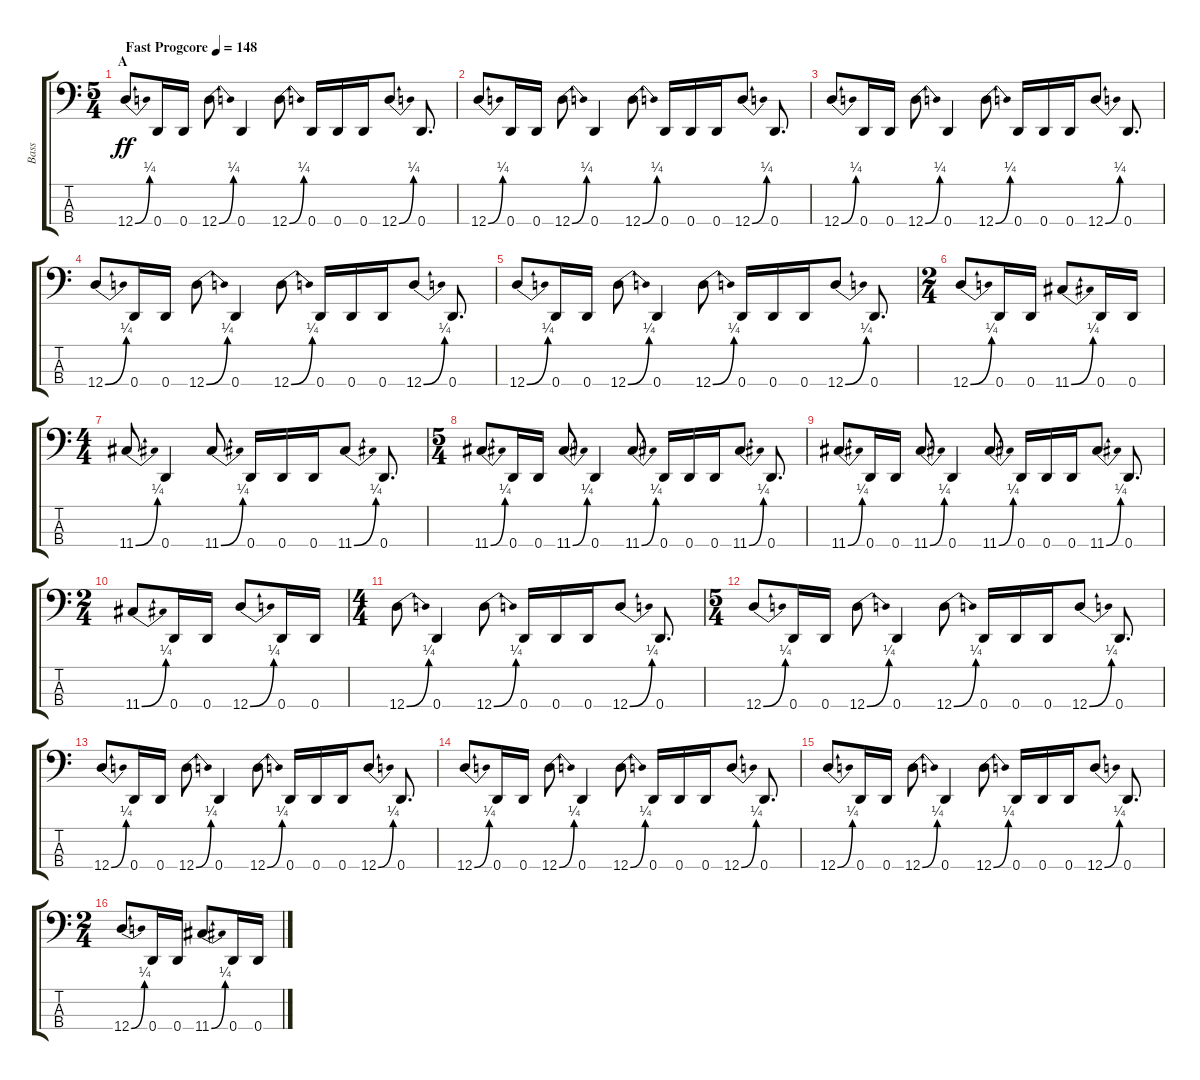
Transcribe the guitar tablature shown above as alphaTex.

\track ("Bass" "Bass") {instrument electricbasspick}
\staff {score tabs}
\tuning (G2 D2 A1 D1) {hide}
\ts (5 4)
\section ("" "A")
\tempo (148 "Fast Progcore")
\clef f4
\ks c
12.4{be (bend 0 0 60 1)}.8{dy ff instrument electricbasspick} 0.4.16 0.4.16 12.4{be (bend 0 0 60 1)}.8 0.4.4 12.4{be (bend 0 0 60 1)}.8 0.4.16 0.4.16 0.4.16 12.4{be (bend 0 0 60 1)}.8 0.4.8{d} |
12.4{be (bend 0 0 60 1)}.8 0.4.16 0.4.16 12.4{be (bend 0 0 60 1)}.8 0.4.4 12.4{be (bend 0 0 60 1)}.8 0.4.16 0.4.16 0.4.16 12.4{be (bend 0 0 60 1)}.8 0.4.8{d} |
12.4{be (bend 0 0 60 1)}.8 0.4.16 0.4.16 12.4{be (bend 0 0 60 1)}.8 0.4.4 12.4{be (bend 0 0 60 1)}.8 0.4.16 0.4.16 0.4.16 12.4{be (bend 0 0 60 1)}.8 0.4.8{d} |
12.4{be (bend 0 0 60 1)}.8 0.4.16 0.4.16 12.4{be (bend 0 0 60 1)}.8 0.4.4 12.4{be (bend 0 0 60 1)}.8 0.4.16 0.4.16 0.4.16 12.4{be (bend 0 0 60 1)}.8 0.4.8{d} |
12.4{be (bend 0 0 60 1)}.8 0.4.16 0.4.16 12.4{be (bend 0 0 60 1)}.8 0.4.4 12.4{be (bend 0 0 60 1)}.8 0.4.16 0.4.16 0.4.16 12.4{be (bend 0 0 60 1)}.8 0.4.8{d} |
\ts (2 4)
12.4{be (bend 0 0 60 1)}.8 0.4.16 0.4.16 11.4{be (bend 0 0 60 1)}.8 0.4.16 0.4.16 |
\ts (4 4)
11.4{be (bend 0 0 60 1)}.8 0.4.4 11.4{be (bend 0 0 60 1)}.8 0.4.16 0.4.16 0.4.16 11.4{be (bend 0 0 60 1)}.8 0.4.8{d} |
\ts (5 4)
11.4{be (bend 0 0 60 1)}.8 0.4.16 0.4.16 11.4{be (bend 0 0 60 1)}.8 0.4.4 11.4{be (bend 0 0 60 1)}.8 0.4.16 0.4.16 0.4.16 11.4{be (bend 0 0 60 1)}.8 0.4.8{d} |
11.4{be (bend 0 0 60 1)}.8 0.4.16 0.4.16 11.4{be (bend 0 0 60 1)}.8 0.4.4 11.4{be (bend 0 0 60 1)}.8 0.4.16 0.4.16 0.4.16 11.4{be (bend 0 0 60 1)}.8 0.4.8{d} |
\ts (2 4)
11.4{be (bend 0 0 60 1)}.8 0.4.16 0.4.16 12.4{be (bend 0 0 60 1)}.8 0.4.16 0.4.16 |
\ts (4 4)
12.4{be (bend 0 0 60 1)}.8 0.4.4 12.4{be (bend 0 0 60 1)}.8 0.4.16 0.4.16 0.4.16 12.4{be (bend 0 0 60 1)}.8 0.4.8{d} |
\ts (5 4)
12.4{be (bend 0 0 60 1)}.8 0.4.16 0.4.16 12.4{be (bend 0 0 60 1)}.8 0.4.4 12.4{be (bend 0 0 60 1)}.8 0.4.16 0.4.16 0.4.16 12.4{be (bend 0 0 60 1)}.8 0.4.8{d} |
12.4{be (bend 0 0 60 1)}.8 0.4.16 0.4.16 12.4{be (bend 0 0 60 1)}.8 0.4.4 12.4{be (bend 0 0 60 1)}.8 0.4.16 0.4.16 0.4.16 12.4{be (bend 0 0 60 1)}.8 0.4.8{d} |
12.4{be (bend 0 0 60 1)}.8 0.4.16 0.4.16 12.4{be (bend 0 0 60 1)}.8 0.4.4 12.4{be (bend 0 0 60 1)}.8 0.4.16 0.4.16 0.4.16 12.4{be (bend 0 0 60 1)}.8 0.4.8{d} |
12.4{be (bend 0 0 60 1)}.8 0.4.16 0.4.16 12.4{be (bend 0 0 60 1)}.8 0.4.4 12.4{be (bend 0 0 60 1)}.8 0.4.16 0.4.16 0.4.16 12.4{be (bend 0 0 60 1)}.8 0.4.8{d} |
\ts (2 4)
12.4{be (bend 0 0 60 1)}.8 0.4.16 0.4.16 11.4{be (bend 0 0 60 1)}.8 0.4.16 0.4.16
